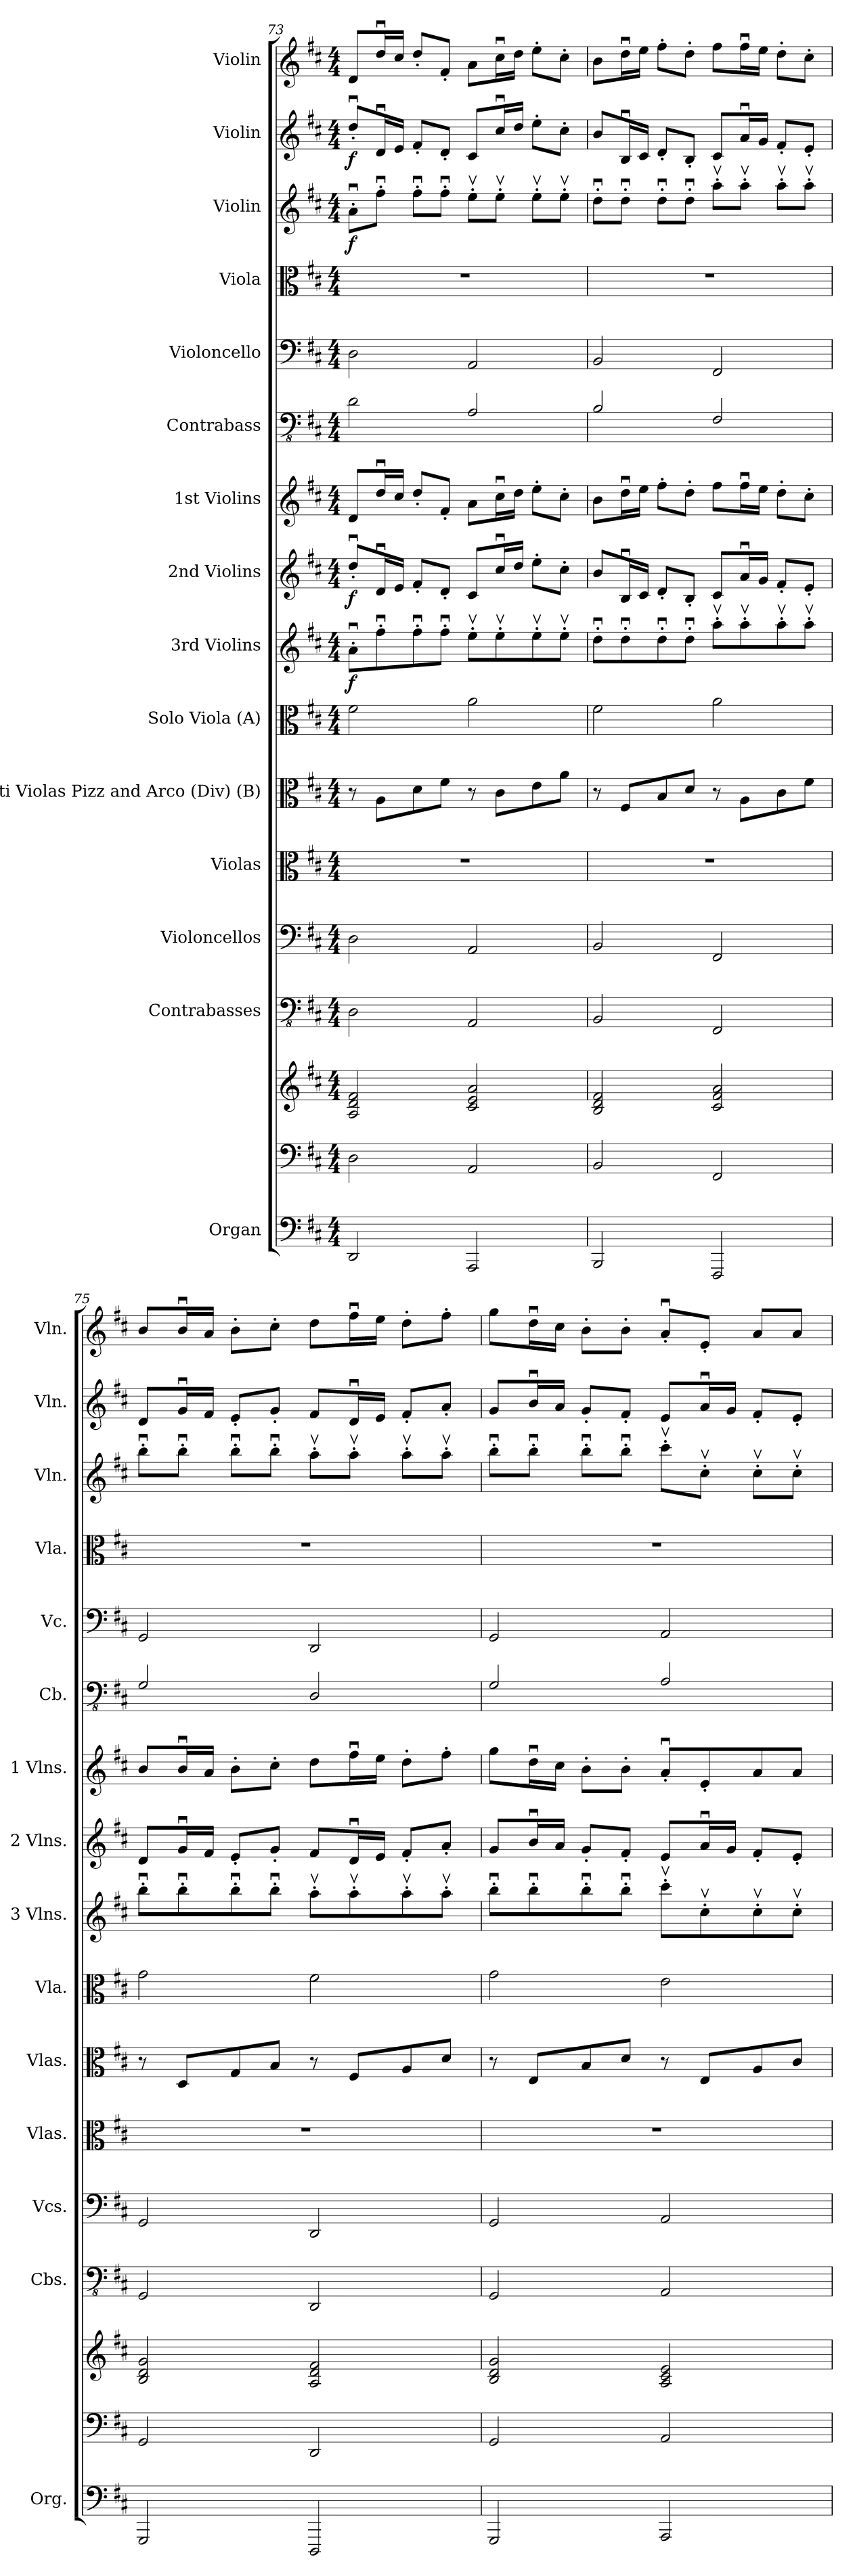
**kern	**kern	**kern	**kern	**kern	**kern	**kern	**kern	**kern	**dynam	**kern	**dynam	**kern	**kern	**kern	**kern	**kern	**dynam	**kern	**dynam	**kern
*part15	*part15	*part15	*part14	*part13	*part12	*part11	*part10	*part9	*part9	*part8	*part8	*part7	*part6	*part5	*part4	*part3	*part3	*part2	*part2	*part1
*staff17	*staff16	*staff15	*staff14	*staff13	*staff12	*staff11	*staff10	*staff9	*staff9	*staff8	*staff8	*staff7	*staff6	*staff5	*staff4	*staff3	*staff3	*staff2	*staff2	*staff1
*I"Organ	*	*	*I"Contrabasses	*I"Violoncellos	*I"Violas	*I"Tutti Violas Pizz and Arco (Div) (B)	*I"Solo Viola (A)	*I"3rd Violins	*	*I"2nd Violins	*	*I"1st Violins	*I"Contrabass	*I"Violoncello	*I"Viola	*I"Violin	*	*I"Violin	*	*I"Violin
*I'Org.	*	*	*I'Cbs.	*I'Vcs.	*I'Vlas.	*I'Vlas.	*I'Vla.	*I'3 Vlns.	*	*I'2 Vlns.	*	*I'1 Vlns.	*I'Cb.	*I'Vc.	*I'Vla.	*I'Vln.	*	*I'Vln.	*	*I'Vln.
*clefF4	*clefF4	*clefG2	*clefFv4	*clefF4	*clefC3	*clefC3	*clefC3	*clefG2	*	*clefG2	*	*clefG2	*clefFv4	*clefF4	*clefC3	*clefG2	*	*clefG2	*	*clefG2
*	*	*	*	*	*	*	*	*	*	*	*	*	*ITrd7c12	*	*	*	*	*	*	*
*k[f#c#]	*k[f#c#]	*k[f#c#]	*k[f#c#]	*k[f#c#]	*k[f#c#]	*k[f#c#]	*k[f#c#]	*k[f#c#]	*	*k[f#c#]	*	*k[f#c#]	*k[f#c#]	*k[f#c#]	*k[f#c#]	*k[f#c#]	*	*k[f#c#]	*	*k[f#c#]
*M4/4	*M4/4	*M4/4	*M4/4	*M4/4	*M4/4	*M4/4	*M4/4	*M4/4	*	*M4/4	*	*M4/4	*M4/4	*M4/4	*M4/4	*M4/4	*	*M4/4	*	*M4/4
=73	=73	=73	=73	=73	=73	=73	=73	=73	=73	=73	=73	=73	=73	=73	=73	=73	=73	=73	=73	=73
!	!	!	!	!	!	!	!	!	!LO:DY:b	!	!LO:DY:b	!	!	!	!	!	!LO:DY:b	!	!LO:DY:b	!
2DD/	2D\	2A/ 2d/ 2f#/	2DD\	2D\	1r	8r	2f#\	8au'\L	f	8ddu'/L	f	8d/L	2DD\	2D\	1r	8au'\L	f	8ddu'/L	f	8d/L
.	.	.	.	.	.	8A\L	.	8ff#u'\	.	16du/L	.	16ddu/L	.	.	.	8ff#u'\J	.	16du/L	.	16ddu/L
.	.	.	.	.	.	.	.	.	.	16e/JJ	.	16cc#/JJ	.	.	.	.	.	16e/JJ	.	16cc#/JJ
.	.	.	.	.	.	8d\	.	8ff#u'\	.	8f#'/L	.	8dd'/L	.	.	.	8ff#u'\L	.	8f#'/L	.	8dd'/L
.	.	.	.	.	.	8f#\J	.	8ff#u'\J	.	8d'/J	.	8f#'/J	.	.	.	8ff#u'\J	.	8d'/J	.	8f#'/J
2AAA/	2AA/	2c#/ 2e/ 2a/	2AAA/	2AA/	.	8r	2a\	8eev'\L	.	8c#/L	.	8a\L	2AAA/	2AA/	.	8eev'\L	.	8c#/L	.	8a\L
.	.	.	.	.	.	8c#\L	.	8eev'\	.	16cc#u/L	.	16cc#u\L	.	.	.	8eev'\J	.	16cc#u/L	.	16cc#u\L
.	.	.	.	.	.	.	.	.	.	16dd/JJ	.	16dd\JJ	.	.	.	.	.	16dd/JJ	.	16dd\JJ
.	.	.	.	.	.	8e\	.	8eev'\	.	8ee'\L	.	8ee'\L	.	.	.	8eev'\L	.	8ee'\L	.	8ee'\L
.	.	.	.	.	.	8a\J	.	8eev'\J	.	8cc#'\J	.	8cc#'\J	.	.	.	8eev'\J	.	8cc#'\J	.	8cc#'\J
=74	=74	=74	=74	=74	=74	=74	=74	=74	=74	=74	=74	=74	=74	=74	=74	=74	=74	=74	=74	=74
2BBB/	2BB/	2B/ 2d/ 2f#/	2BBB/	2BB/	1r	8r	2f#\	8ddu'\L	.	8b/L	.	8b\L	2BBB/	2BB/	1r	8ddu'\L	.	8b/L	.	8b\L
.	.	.	.	.	.	8F#/L	.	8ddu'\	.	16Bu/L	.	16ddu\L	.	.	.	8ddu'\J	.	16Bu/L	.	16ddu\L
.	.	.	.	.	.	.	.	.	.	16c#/JJ	.	16ee\JJ	.	.	.	.	.	16c#/JJ	.	16ee\JJ
.	.	.	.	.	.	8B/	.	8ddu'\	.	8d'/L	.	8ff#'\L	.	.	.	8ddu'\L	.	8d'/L	.	8ff#'\L
.	.	.	.	.	.	8d/J	.	8ddu'\J	.	8B'/J	.	8dd'\J	.	.	.	8ddu'\J	.	8B'/J	.	8dd'\J
2FFF#/	2FF#/	2c#/ 2f#/ 2a/	2FFF#/	2FF#/	.	8r	2a\	8aav'\L	.	8c#/L	.	8ff#\L	2FFF#/	2FF#/	.	8aav'\L	.	8c#/L	.	8ff#\L
.	.	.	.	.	.	8A\L	.	8aav'\	.	16au/L	.	16ff#u\L	.	.	.	8aav'\J	.	16au/L	.	16ff#u\L
.	.	.	.	.	.	.	.	.	.	16g/JJ	.	16ee\JJ	.	.	.	.	.	16g/JJ	.	16ee\JJ
.	.	.	.	.	.	8c#\	.	8aav'\	.	8f#'/L	.	8dd'\L	.	.	.	8aav'\L	.	8f#'/L	.	8dd'\L
.	.	.	.	.	.	8f#\J	.	8aav'\J	.	8e'/J	.	8cc#'\J	.	.	.	8aav'\J	.	8e'/J	.	8cc#'\J
=75	=75	=75	=75	=75	=75	=75	=75	=75	=75	=75	=75	=75	=75	=75	=75	=75	=75	=75	=75	=75
2GGG/	2GG/	2B/ 2d/ 2g/	2GGG/	2GG/	1r	8r	2g\	8bbu'\L	.	8d/L	.	8b/L	2GGG/	2GG/	1r	8bbu'\L	.	8d/L	.	8b/L
.	.	.	.	.	.	8D/L	.	8bbu'\	.	16gu/L	.	16bu/L	.	.	.	8bbu'\J	.	16gu/L	.	16bu/L
.	.	.	.	.	.	.	.	.	.	16f#/JJ	.	16a/JJ	.	.	.	.	.	16f#/JJ	.	16a/JJ
.	.	.	.	.	.	8G/	.	8bbu'\	.	8e'/L	.	8b'\L	.	.	.	8bbu'\L	.	8e'/L	.	8b'\L
.	.	.	.	.	.	8B/J	.	8bbu'\J	.	8g'/J	.	8cc#'\J	.	.	.	8bbu'\J	.	8g'/J	.	8cc#'\J
2DDD/	2DD/	2A/ 2d/ 2f#/	2DDD/	2DD/	.	8r	2f#\	8aav'\L	.	8f#/L	.	8dd\L	2DDD/	2DD/	.	8aav'\L	.	8f#/L	.	8dd\L
.	.	.	.	.	.	8F#/L	.	8aav'\	.	16du/L	.	16ff#u\L	.	.	.	8aav'\J	.	16du/L	.	16ff#u\L
.	.	.	.	.	.	.	.	.	.	16e/JJ	.	16ee\JJ	.	.	.	.	.	16e/JJ	.	16ee\JJ
.	.	.	.	.	.	8A/	.	8aav'\	.	8f#'/L	.	8dd'\L	.	.	.	8aav'\L	.	8f#'/L	.	8dd'\L
.	.	.	.	.	.	8d/J	.	8aav'\J	.	8a'/J	.	8ff#'\J	.	.	.	8aav'\J	.	8a'/J	.	8ff#'\J
=76	=76	=76	=76	=76	=76	=76	=76	=76	=76	=76	=76	=76	=76	=76	=76	=76	=76	=76	=76	=76
2GGG/	2GG/	2B/ 2d/ 2g/	2GGG/	2GG/	1r	8r	2g\	8bbu'\L	.	8g/L	.	8gg\L	2GGG/	2GG/	1r	8bbu'\L	.	8g/L	.	8gg\L
.	.	.	.	.	.	8E/L	.	8bbu'\	.	16bu/L	.	16ddu\L	.	.	.	8bbu'\J	.	16bu/L	.	16ddu\L
.	.	.	.	.	.	.	.	.	.	16a/JJ	.	16cc#\JJ	.	.	.	.	.	16a/JJ	.	16cc#\JJ
.	.	.	.	.	.	8B/	.	8bbu'\	.	8g'/L	.	8b'\L	.	.	.	8bbu'\L	.	8g'/L	.	8b'\L
.	.	.	.	.	.	8d/J	.	8bbu'\J	.	8f#'/J	.	8b'\J	.	.	.	8bbu'\J	.	8f#'/J	.	8b'\J
2AAA/	2AA/	2A/ 2c#/ 2e/	2AAA/	2AA/	.	8r	2e\	8ccc#v'\L	.	8e/L	.	8au'/L	2AAA/	2AA/	.	8ccc#v'\L	.	8e/L	.	8au'/L
.	.	.	.	.	.	8E/L	.	8cc#v'\	.	16au/L	.	8e'/	.	.	.	8cc#v'\J	.	16au/L	.	8e'/J
.	.	.	.	.	.	.	.	.	.	16g/JJ	.	.	.	.	.	.	.	16g/JJ	.	.
.	.	.	.	.	.	8A/	.	8cc#v'\	.	8f#'/L	.	8a/	.	.	.	8cc#v'\L	.	8f#'/L	.	8a/L
.	.	.	.	.	.	8c#/J	.	8cc#v'\J	.	8e'/J	.	8a/J	.	.	.	8cc#v'\J	.	8e'/J	.	8a/J
=	=	=	=	=	=	=	=	=	=	=	=	=	=	=	=	=	=	=	=	=
*-	*-	*-	*-	*-	*-	*-	*-	*-	*-	*-	*-	*-	*-	*-	*-	*-	*-	*-	*-	*-
